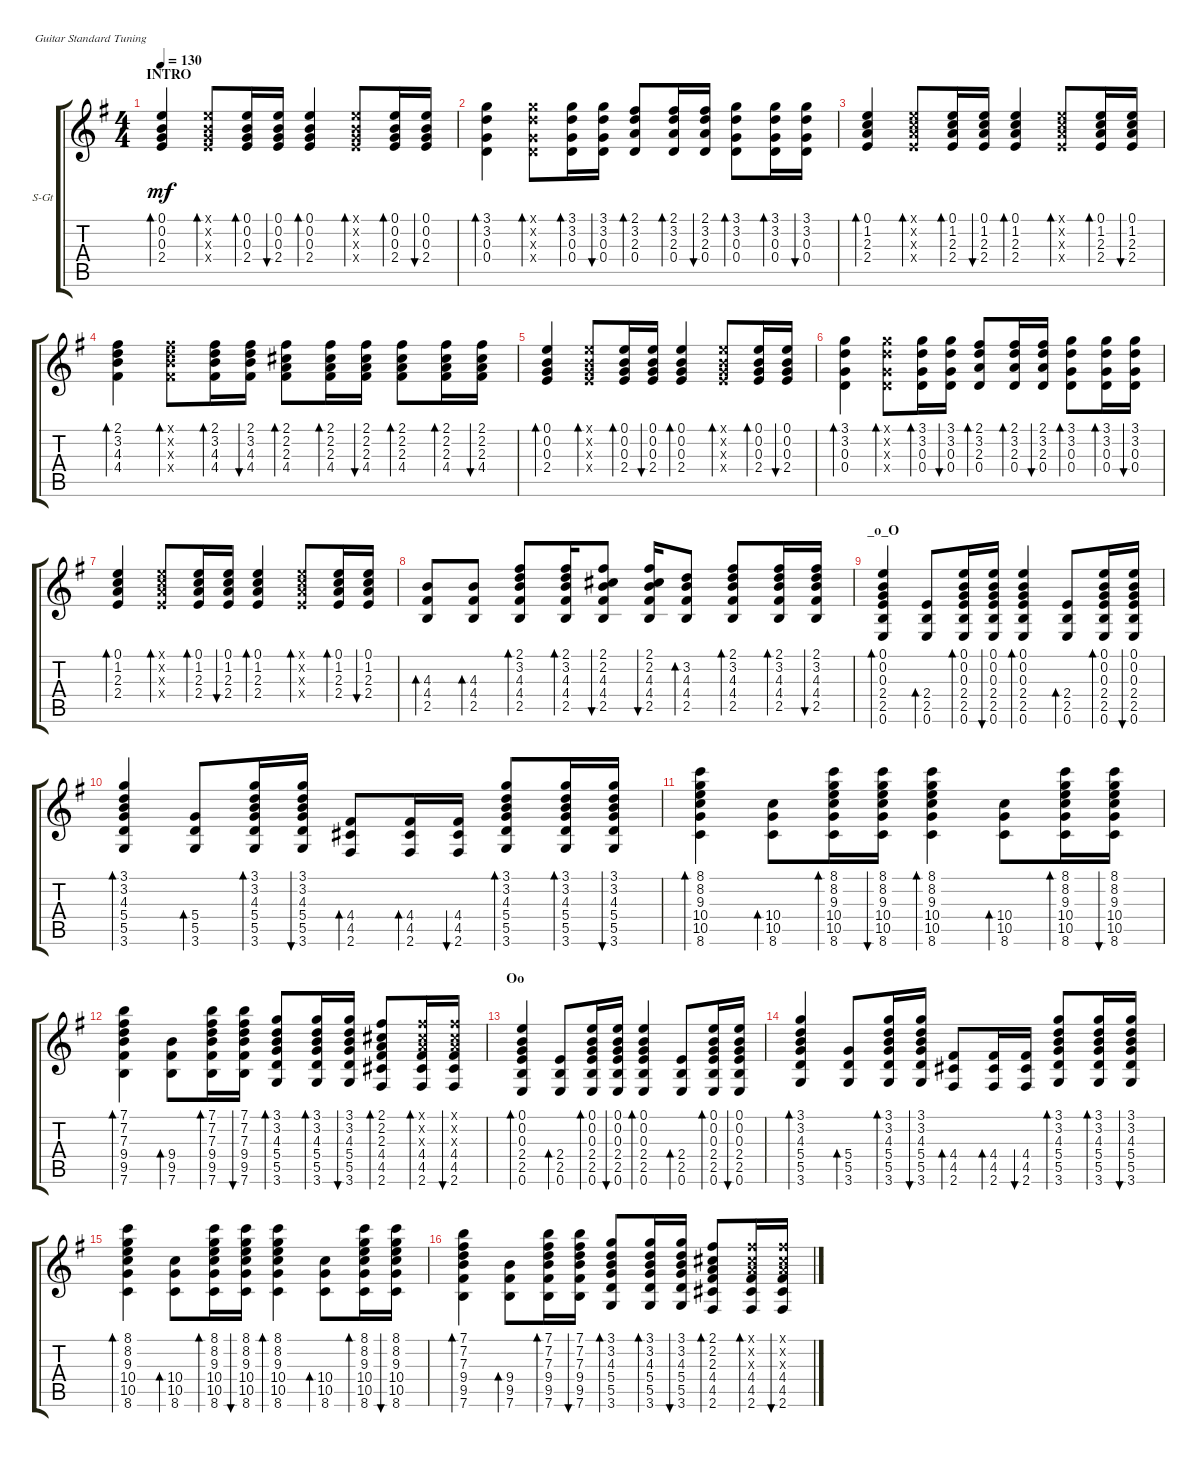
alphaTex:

\defaultSystemsLayout 4
\bracketExtendMode groupsimilarinstruments
\firstSystemTrackNameOrientation horizontal
\otherSystemsTrackNameOrientation horizontal
\track ("Steel Guitar" "S-Gt") {instrument acousticguitarsteel}
\staff {score tabs}
\tuning (E4 B3 G3 D3 A2 E2)
\ts (4 4)
\section ("" "INTRO")
\tempo 130
\clef g2
\ks eminor
(2.4 0.3 0.2 0.1).4{bd 30 dy mf instrument acousticguitarsteel} (2.4{x} 0.3{x} 0.2{x} 0.1{x}).8{bd 30} (2.4 0.3 0.2 0.1).16{bd 30} (2.4 0.3 0.2 0.1).16{bu 30} (2.4 0.3 0.2 0.1).4{bd 30} (2.4{x} 0.3{x} 0.2{x} 0.1{x}).8{bd 30} (2.4 0.3 0.2 0.1).16{bd 30} (2.4 0.3 0.2 0.1).16{bu 30} |
(0.4 0.3 3.2 3.1).4{bd 30} (0.4{x} 0.3{x} 3.2{x} 3.1{x}).8{bd 30} (0.4 0.3 3.2 3.1).16{bd 30} (0.4 0.3 3.2 3.1).16{bu 30} (0.4 2.3 3.2 2.1).8{bd 30} (0.4 2.3 3.2 2.1).16{bd 30} (0.4 2.3 3.2 2.1).16{bu 30} (0.4 0.3 3.2 3.1).8{bd 30} (0.4 0.3 3.2 3.1).16{bd 30} (0.4 0.3 3.2 3.1).16{bu 30} |
(2.4 2.3 1.2 0.1).4{bd 30} (2.4{x} 2.3{x} 1.2{x} 0.1{x}).8{bd 30} (2.4 2.3 1.2 0.1).16{bd 30} (2.4 2.3 1.2 0.1).16{bu 30} (2.4 2.3 1.2 0.1).4{bd 30} (2.4{x} 2.3{x} 1.2{x} 0.1{x}).8{bd 30} (2.4 2.3 1.2 0.1).16{bd 30} (2.4 2.3 1.2 0.1).16{bu 30} |
\scale
0.404311 (4.4 4.3 3.2 2.1).4{bd 30} (4.4{x} 4.3{x} 3.2{x} 2.1{x}).8{bd 30} (4.4 4.3 3.2 2.1).16{bd 30} (4.4 4.3 3.2 2.1).16{bu 30} (4.4 2.3 2.2 2.1).8{bd 30} (4.4 2.3 2.2 2.1).16{bd 30} (4.4 2.3 2.2 2.1).16{bu 30} (4.4 2.3 2.2 2.1).8{bd 30} (4.4 2.3 2.2 2.1).16{bd 30} (4.4 2.3 2.2 2.1).16{bu 30} |
\scale
0.288454 (2.4 0.3 0.2 0.1).4{bd 30} (2.4{x} 0.3{x} 0.2{x} 0.1{x}).8{bd 30} (2.4 0.3 0.2 0.1).16{bd 30} (2.4 0.3 0.2 0.1).16{bu 30} (2.4 0.3 0.2 0.1).4{bd 30} (2.4{x} 0.3{x} 0.2{x} 0.1{x}).8{bd 30} (2.4 0.3 0.2 0.1).16{bd 30} (2.4 0.3 0.2 0.1).16{bu 30} |
\scale
0.307229 (0.4 0.3 3.2 3.1).4{bd 30} (0.4{x} 0.3{x} 3.2{x} 3.1{x}).8{bd 30} (0.4 0.3 3.2 3.1).16{bd 30} (0.4 0.3 3.2 3.1).16{bu 30} (0.4 2.3 3.2 2.1).8{bd 30} (0.4 2.3 3.2 2.1).16{bd 30} (0.4 2.3 3.2 2.1).16{bu 30} (0.4 0.3 3.2 3.1).8{bd 30} (0.4 0.3 3.2 3.1).16{bd 30} (0.4 0.3 3.2 3.1).16{bu 30} |
\scale
0.510933 (2.4 2.3 1.2 0.1).4{bd 30} (2.4{x} 2.3{x} 1.2{x} 0.1{x}).8{bd 30} (2.4 2.3 1.2 0.1).16{bd 30} (2.4 2.3 1.2 0.1).16{bu 30} (2.4 2.3 1.2 0.1).4{bd 30} (2.4{x} 2.3{x} 1.2{x} 0.1{x}).8{bd 30} (2.4 2.3 1.2 0.1).16{bd 30} (2.4 2.3 1.2 0.1).16{bu 30} |
\scale
0.489139 (4.4 4.3 2.5).8{bd 30} (4.4 4.3 2.5).8{bd 30} (4.4 4.3 3.2 2.1 2.5).8{bd 30} (4.4 4.3 3.2 2.1 2.5).16{bd 30} (4.4 4.3 2.2 2.1 2.5).8{bu 30} (4.4 4.3 2.2 2.1 2.5).16{bu 30} (4.4 4.3 2.5 3.2).8{bd 30} (4.4 4.3 3.2 2.1 2.5).8{bd 30} (4.4 4.3 3.2 2.1 2.5).16{bd 30} (4.4 4.3 3.2 2.1 2.5).16{bu 30} |
\section ("" "_o_O")
\scale
0.253912 (2.4 0.3 0.2 0.1 2.5 0.6).4{bd 30} (2.4 2.5 0.6).8{bd 30} (2.4 0.3 0.2 0.1 2.5 0.6).16{bd 30} (2.4 0.3 0.2 0.1 2.5 0.6).16{bu 30} (2.4 0.3 0.2 0.1 2.5 0.6).4{bd 30} (2.4 2.5 0.6).8{bd 30} (2.4 0.3 0.2 0.1 2.5 0.6).16{bd 30} (2.4 0.3 0.2 0.1 2.5 0.6).16{bu 30} |
\scale
0.23272 (5.4 4.3 3.2 3.1 5.5 3.6).4{bd 30} (5.4 5.5 3.6).8{bd 30} (5.4 4.3 3.2 3.1 5.5 3.6).16{bd 30} (5.4 4.3 3.2 3.1 5.5 3.6).16{bu 30} (4.4 4.5 2.6).8{bd 30} (4.4 4.5 2.6).16{bd 30} (4.4 4.5 2.6).16{bu 30} (5.4 5.5 3.6 4.3 3.2 3.1).8{bd 30} (5.4 4.3 3.2 3.1 5.5 3.6).16{bd 30} (5.4 4.3 3.2 3.1 5.5 3.6).16{bu 30} |
\scale
0.249363 (10.4 9.3 8.2 8.1 10.5 8.6).4{bd 30} (10.4 10.5 8.6).8{bd 30} (10.4 9.3 8.2 8.1 10.5 8.6).16{bd 30} (10.4 9.3 8.2 8.1 10.5 8.6).16{bu 30} (10.4 9.3 8.2 8.1 10.5 8.6).4{bd 30} (10.4 10.5 8.6).8{bd 30} (10.4 9.3 8.2 8.1 10.5 8.6).16{bd 30} (10.4 9.3 8.2 8.1 10.5 8.6).16{bu 30} |
\scale
0.26413 (9.4 7.3 7.2 7.1 9.5 7.6).4{bd 30} (9.4 9.5 7.6).8{bd 30} (9.4 7.3 7.2 7.1 9.5 7.6).16{bd 30} (9.4 7.3 7.2 7.1 9.5 7.6).16{bu 30} (5.4 5.5 3.6 4.3 3.2 3.1).8{bd 30} (5.4 4.3 3.2 3.1 5.5 3.6).16{bd 30} (5.4 4.3 3.2 3.1 5.5 3.6).16{bu 30} (4.4 4.5 2.6 2.3 2.2 2.1).8{bd 30} (4.4 4.5 2.6 2.3{x} 2.2{x} 2.1{x}).16{bd 30} (4.4 4.5 2.6 2.3{x} 2.2{x} 2.1{x}).16{bu 30} |
\section ("" "Oo")
(2.4 0.3 0.2 0.1 2.5 0.6).4{bd 30} (2.4 2.5 0.6).8{bd 30} (2.4 0.3 0.2 0.1 2.5 0.6).16{bd 30} (2.4 0.3 0.2 0.1 2.5 0.6).16{bu 30} (2.4 0.3 0.2 0.1 2.5 0.6).4{bd 30} (2.4 2.5 0.6).8{bd 30} (2.4 0.3 0.2 0.1 2.5 0.6).16{bd 30} (2.4 0.3 0.2 0.1 2.5 0.6).16{bu 30} |
(5.4 4.3 3.2 3.1 5.5 3.6).4{bd 30} (5.4 5.5 3.6).8{bd 30} (5.4 4.3 3.2 3.1 5.5 3.6).16{bd 30} (5.4 4.3 3.2 3.1 5.5 3.6).16{bu 30} (4.4 4.5 2.6).8{bd 30} (4.4 4.5 2.6).16{bd 30} (4.4 4.5 2.6).16{bu 30} (5.4 5.5 3.6 4.3 3.2 3.1).8{bd 30} (5.4 4.3 3.2 3.1 5.5 3.6).16{bd 30} (5.4 4.3 3.2 3.1 5.5 3.6).16{bu 30} |
(10.4 9.3 8.2 8.1 10.5 8.6).4{bd 30} (10.4 10.5 8.6).8{bd 30} (10.4 9.3 8.2 8.1 10.5 8.6).16{bd 30} (10.4 9.3 8.2 8.1 10.5 8.6).16{bu 30} (10.4 9.3 8.2 8.1 10.5 8.6).4{bd 30} (10.4 10.5 8.6).8{bd 30} (10.4 9.3 8.2 8.1 10.5 8.6).16{bd 30} (10.4 9.3 8.2 8.1 10.5 8.6).16{bu 30} |
(9.4 7.3 7.2 7.1 9.5 7.6).4{bd 30} (9.4 9.5 7.6).8{bd 30} (9.4 7.3 7.2 7.1 9.5 7.6).16{bd 30} (9.4 7.3 7.2 7.1 9.5 7.6).16{bu 30} (5.4 5.5 3.6 4.3 3.2 3.1).8{bd 30} (5.4 4.3 3.2 3.1 5.5 3.6).16{bd 30} (5.4 4.3 3.2 3.1 5.5 3.6).16{bu 30} (4.4 4.5 2.6 2.3 2.2 2.1).8{bd 30} (4.4 4.5 2.6 2.3{x} 2.2{x} 2.1{x}).16{bd 30} (4.4 4.5 2.6 2.3{x} 2.2{x} 2.1{x}).16{bu 30}
